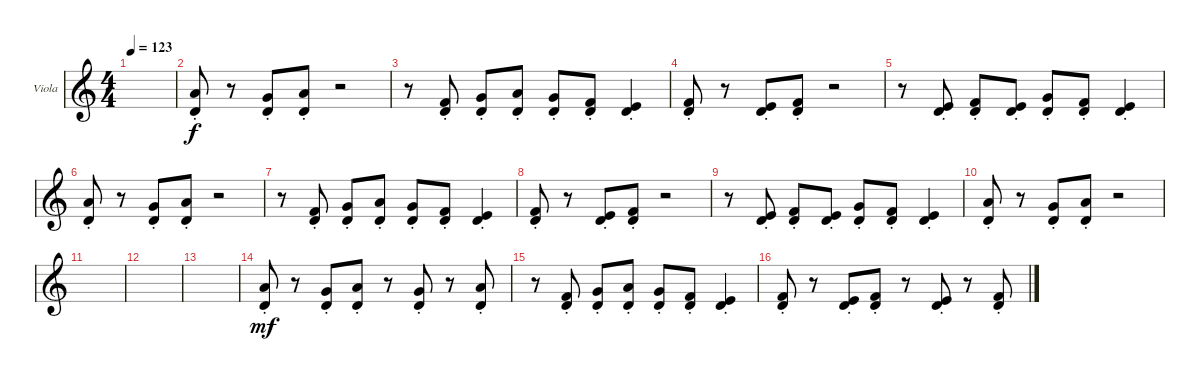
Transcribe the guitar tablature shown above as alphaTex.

\defaultSystemsLayout 4
\bracketExtendMode groupsimilarinstruments
\firstSystemTrackNameOrientation horizontal
\otherSystemsTrackNameOrientation horizontal
\track ("Viola" "Viola") {instrument viola}
\staff {score}
\tuning (A4 D4 G3 C3)
\ts (4 4)
\tempo 123
\clef g2
\ks c
|
(0.1{st} 0.2{st}).8 r.8 (5.2{st} 7.3{st}).8 (0.2{st} 0.1{st}).8 r.2 |
r.8 (3.2{st} 7.3{st}).8 (5.2{st} 7.3{st}).8 (0.2{st} 0.1{st}).8 (5.2{st} 7.3{st}).8 (3.2{st} 7.3{st}).8 (2.2{st} 7.3{st}).4 |
(3.2{st} 7.3{st}).8 r.8 (2.2{st} 7.3{st}).8 (3.2{st} 7.3{st}).8 r.2 |
r.8 (2.2{st} 7.3{st}).8 (3.2{st} 7.3{st}).8 (2.2{st} 7.3{st}).8 (5.2{st} 7.3{st}).8 (3.2{st} 7.3{st}).8 (7.3{st} 2.2{st}).4 |
(0.1{st} 0.2{st}).8 r.8 (5.2{st} 7.3{st}).8 (0.2{st} 0.1{st}).8 r.2 |
r.8 (3.2{st} 7.3{st}).8 (5.2{st} 7.3{st}).8 (0.2{st} 0.1{st}).8 (5.2{st} 7.3{st}).8 (3.2{st} 7.3{st}).8 (2.2{st} 7.3{st}).4 |
(3.2{st} 7.3{st}).8 r.8 (2.2{st} 7.3{st}).8 (3.2{st} 7.3{st}).8 r.2 |
r.8 (2.2{st} 7.3{st}).8 (3.2{st} 7.3{st}).8 (2.2{st} 7.3{st}).8 (5.2{st} 7.3{st}).8 (3.2{st} 7.3{st}).8 (7.3{st} 2.2{st}).4 |
(0.1{st} 0.2{st}).8 r.8 (5.2{st} 7.3{st}).8 (0.2{st} 0.1{st}).8 r.2 |
|
|
|
(0.1{st} 0.2{st}).8{dy mf} r.8 (5.2{st} 7.3{st}).8 (0.2{st} 0.1{st}).8 r.8 (5.2{st} 7.3{st}).8 r.8 (7.2{st} 7.3{st}).8 |
r.8 (3.2{st} 7.3{st}).8 (5.2{st} 7.3{st}).8 (0.2{st} 0.1{st}).8 (5.2{st} 7.3{st}).8 (3.2{st} 7.3{st}).8 (2.2{st} 7.3{st}).4 |
(3.2{st} 7.3{st}).8 r.8 (2.2{st} 7.3{st}).8 (3.2{st} 7.3{st}).8 r.8 (2.2{st} 7.3{st}).8 r.8 (3.2{st} 7.3{st}).8
